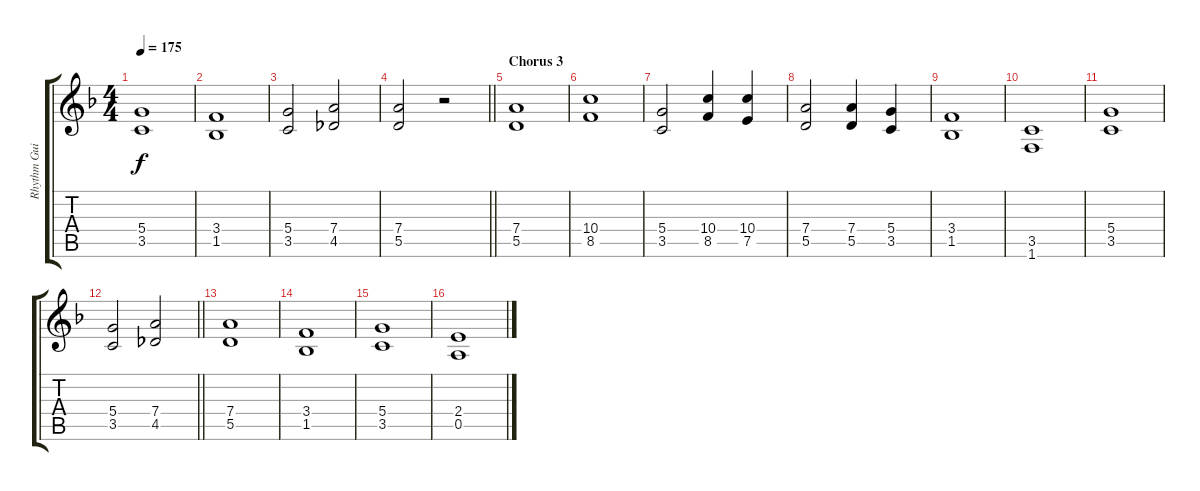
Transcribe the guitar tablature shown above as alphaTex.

\track ("Rhythm Guitar 2: Tapani Kangas" "Rhythm Gui") {instrument distortionguitar}
\staff {score tabs}
\tuning (E4 B3 G3 D3 A2 E2) {hide}
\ts (4 4)
\tempo 175
\clef g2
\ks dminor
(5.4 3.5).1{dy f} |
(3.4 1.5).1 |
(5.4 3.5).2 (7.4 4.5).2 |
\barLineRight lightlight
(7.4 5.5).2 r.2 |
\section ("" "Chorus 3")
(7.4 5.5).1 |
(10.4 8.5).1 |
(5.4 3.5).2 (10.4 8.5).4 (10.4 7.5).4 |
(7.4 5.5).2 (7.4 5.5).4 (5.4 3.5).4 |
(3.4 1.5).1 |
(3.5 1.6).1 |
(5.4 3.5).1 |
\barLineRight lightlight
(5.4 3.5).2 (7.4 4.5).2 |
(7.4 5.5).1 |
(3.4 1.5).1 |
(5.4 3.5).1 |
(2.4 0.5).1
